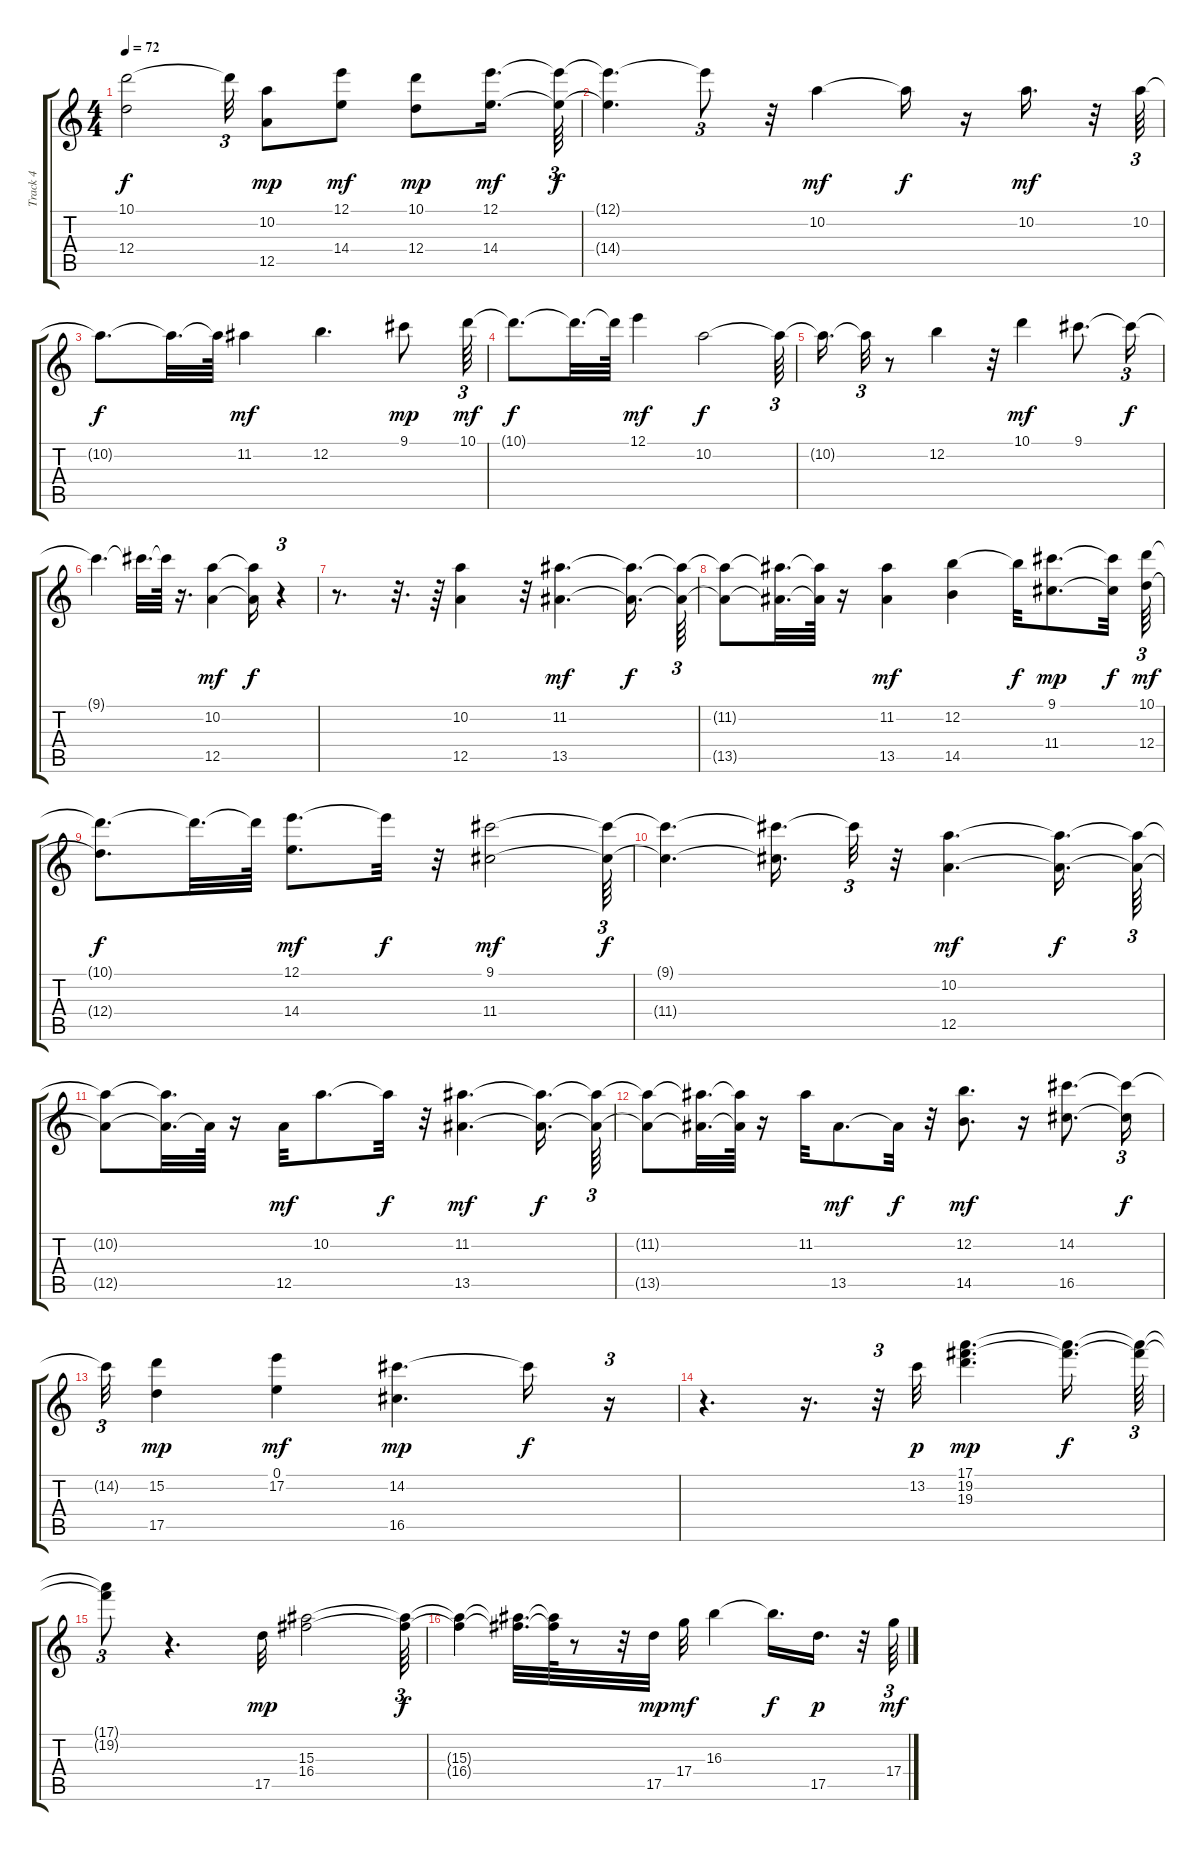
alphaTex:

\track ("Track 4" "Track 4") {instrument electricguitarclean}
\staff {score tabs}
\tuning (E4 B3 G3 D3 A2 E2) {hide}
\ts (4 4)
\tempo 72
\clef g2
\ks c
(10.1{t} 12.4{t}).2{dy f} 10.1{t}.32{tu (3 2)} (10.2 12.5).8{dy mp} (12.1 14.4).8{dy mf} (10.1 12.4).8{dy mp} (12.1 14.4).16{d dy mf} (12.1{t} 14.4{t}).64{tu (3 2) dy f} |
(12.1{t} 14.4{t}).4{d} 12.1{t}.8{tu (3 2)} r.32 10.2.4{dy mf} 10.2{t}.16{dy f} r.16 10.2.16{d dy mf} r.32 10.2.64{tu (3 2)} |
10.2{t}.8{d dy f} 10.2{t}.32{d} 10.2{t}.64 11.2.4{dy mf} 12.2.4{d} 9.1.8{dy mp} 10.1.64{tu (3 2) dy mf} |
10.1{t}.8{d dy f} 10.1{t}.32{d} 10.1{t}.64 12.1.4{dy mf} 10.2.2{dy f} 10.2{t}.64{tu (3 2)} |
10.2{t}.16{d} 10.2{t}.32{tu (3 2)} r.8 12.2.4 r.32 10.1.4{dy mf} 9.1.8{d} 9.1{t}.16{tu (3 2) dy f} |
9.1{t}.4{d} 9.1{t}.32{d} 9.1{t}.64 r.16{d} (10.2 12.5).4{dy mf} (10.2{t} 12.5{t}).16{dy f} r.4{tu (3 2)} |
r.8{d} r.32{d} r.64 (10.2 12.5).4 r.32 (11.2 13.5).4{d dy mf} (11.2{t} 13.5{t}).16{d dy f} (11.2{t} 13.5{t}).64{tu (3 2)} |
(11.2{t} 13.5{t}).8 (11.2{t} 13.5{t}).32{d} (11.2{t} 13.5{t}).64 r.16 (11.2 13.5).4{dy mf} (12.2 14.5).4 12.2{t}.32{dy f} (9.1 11.4).8{d dy mp} (9.1{t} 11.4{t}).32{dy f} (10.1 12.4).64{tu (3 2) dy mf} |
(10.1{t} 12.4{t}).8{d dy f} 10.1{t}.32{d} 10.1{t}.64 (12.1 14.4).8{d dy mf} 12.1{t}.32{dy f} r.32 (9.1 11.4).2{dy mf} (9.1{t} 11.4{t}).64{tu (3 2) dy f} |
(9.1{t} 11.4{t}).4{d} (9.1{t} 11.4{t}).16{d} 9.1{t}.32{tu (3 2)} r.32 (10.2 12.5).4{d dy mf} (10.2{t} 12.5{t}).16{d dy f} (10.2{t} 12.5{t}).64{tu (3 2)} |
(10.2{t} 12.5{t}).8 (10.2{t} 12.5{t}).32{d} 12.5{t}.64 r.16 12.5.32{dy mf} 10.2.8{d} 10.2{t}.32{dy f} r.32 (11.2 13.5).4{d dy mf} (11.2{t} 13.5{t}).16{d dy f} (11.2{t} 13.5{t}).64{tu (3 2)} |
(11.2{t} 13.5{t}).8 (11.2{t} 13.5{t}).32{d} (11.2{t} 13.5{t}).64 r.16 11.2.32 13.5.8{d dy mf} 13.5{t}.32{dy f} r.32 (12.2 14.5).8{d dy mf} r.16 (14.2 16.5).8{d} (14.2{t} 16.5{t}).16{tu (3 2) dy f} |
14.2{t}.32{tu (3 2)} (15.2 17.5).4{dy mp} (0.1 17.2).4{dy mf} (14.2 16.5).4{d dy mp} 14.2{t}.16{dy f} r.16{tu (3 2)} |
r.4{d} r.16{d} r.32{tu (3 2)} 13.2.32{dy p} (17.1 19.2 19.3).4{d dy mp} (17.1{t} 19.2{t}).16{d dy f} (17.1{t} 19.2{t}).64{tu (3 2)} |
(17.1{t} 19.2{t}).8{tu (3 2)} r.4{d} 17.5.32{dy mp} (15.3 16.4).2 (15.3{t} 16.4{t}).64{tu (3 2) dy f} |
(15.3{t} 16.4{t}).4 (15.3{t} 16.4{t}).32{d} (15.3{t} 16.4{t}).64 r.8 r.32 17.5.32{dy mp} 17.4.32{dy mf} 16.3.4 16.3{t}.16{d dy f} 17.5.16{d dy p} r.32 17.4.64{tu (3 2) dy mf}
